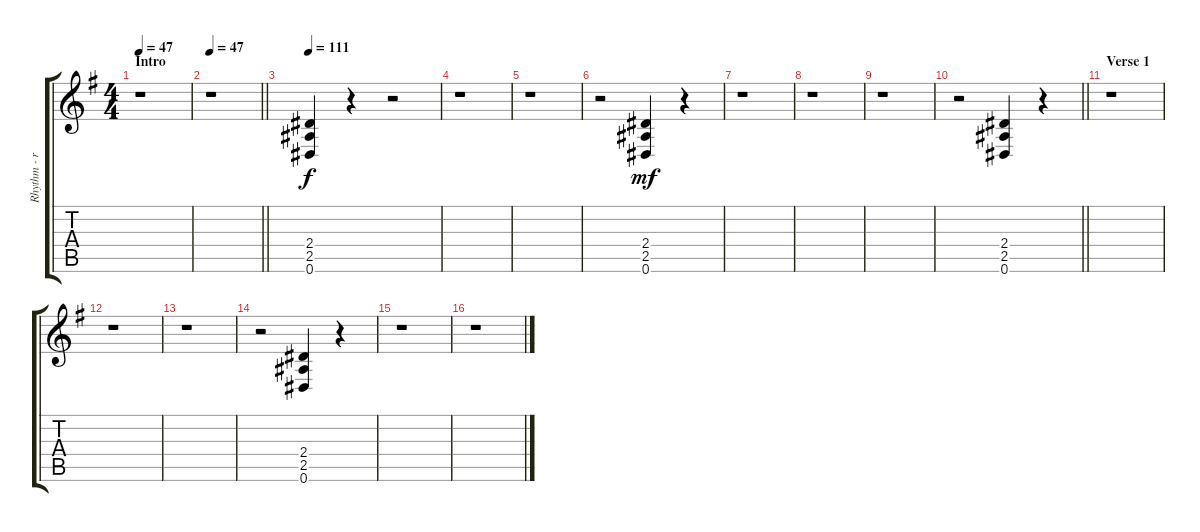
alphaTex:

\track ("Rhythm - right" "Rhythm - r") {instrument distortionguitar}
\staff {score tabs}
\tuning (Eb4 Bb3 Gb3 Db3 Ab2 Eb2) {hide}
\ts (4 4)
\section ("" "Intro")
\tempo 47
\clef g2
\ks g
r.1{dy f instrument distortionguitar} |
\tempo 47
\barLineRight lightlight
r.1 |
\section ("" "")
\tempo 111
(2.4 2.5 0.6).4 r.4 r.2 |
r.1 |
r.1 |
r.2 (2.4 2.5 0.6).4{dy mf} r.4 |
r.1 |
r.1 |
r.1 |
\barLineRight lightlight
r.2 (2.4 2.5 0.6).4 r.4 |
\section ("" "Verse 1")
r.1 |
r.1 |
r.1 |
r.2 (2.4 2.5 0.6).4 r.4 |
r.1 |
r.1
